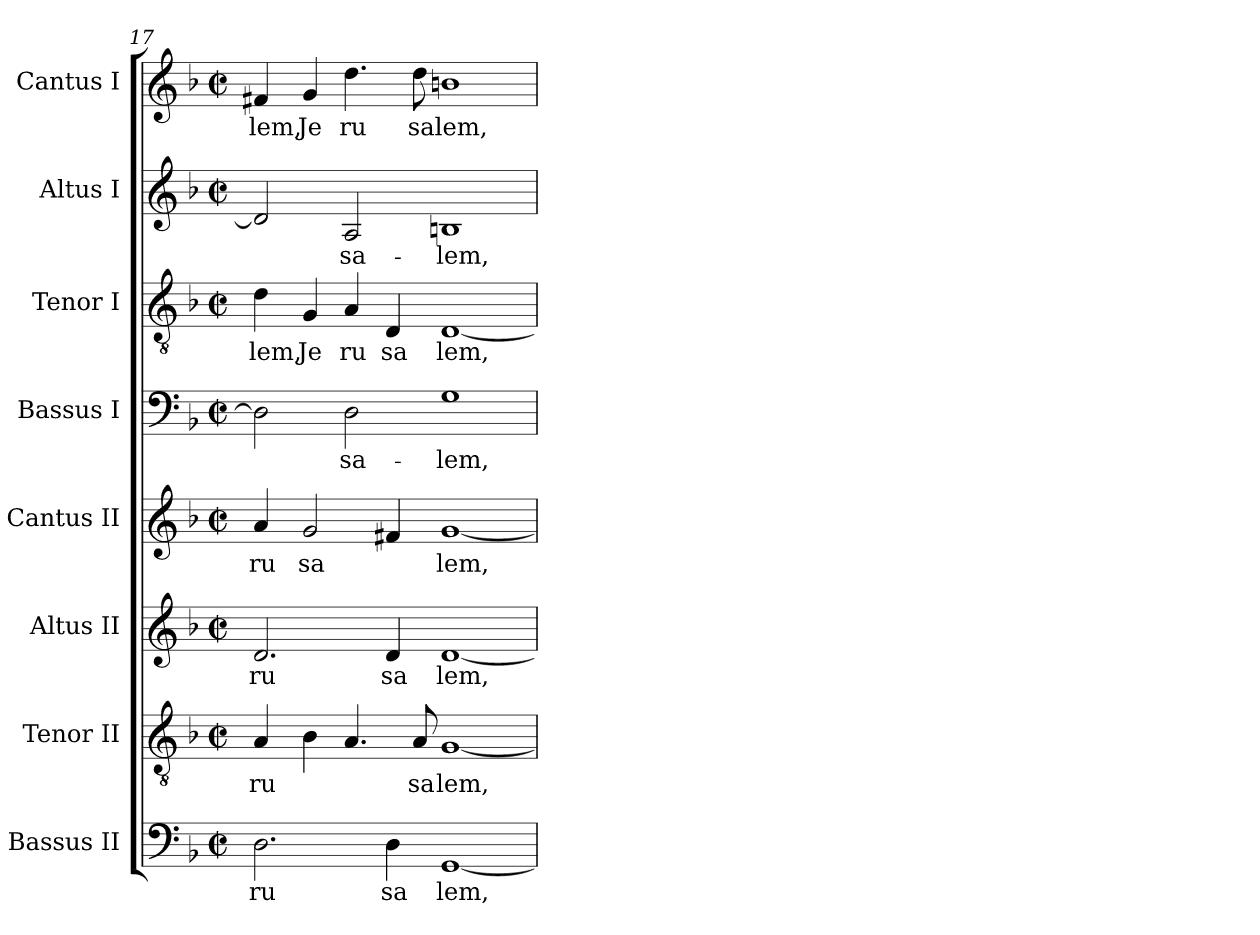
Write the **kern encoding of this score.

**kern	**text	**kern	**text	**kern	**text	**kern	**text	**kern	**text	**kern	**text	**kern	**text	**kern	**text
*part8	*part8	*part7	*part7	*part6	*part6	*part5	*part5	*part4	*part4	*part3	*part3	*part2	*part2	*part1	*part1
*staff8	*staff8	*staff7	*staff7	*staff6	*staff6	*staff5	*staff5	*staff4	*staff4	*staff3	*staff3	*staff2	*staff2	*staff1	*staff1
*I"Bassus II	*	*I"Tenor II	*	*I"Altus II	*	*I"Cantus II	*	*I"Bassus I	*	*I"Tenor I	*	*I"Altus I	*	*I"Cantus I	*
*clefF4	*	*clefGv2	*	*clefG2	*	*clefG2	*	*clefF4	*	*clefGv2	*	*clefG2	*	*clefG2	*
*k[b-]	*	*k[b-]	*	*k[b-]	*	*k[b-]	*	*k[b-]	*	*k[b-]	*	*k[b-]	*	*k[b-]	*
*F:	*	*F:	*	*F:	*	*F:	*	*F:	*	*F:	*	*F:	*	*F:	*
*M2/2	*	*M2/2	*	*M2/2	*	*M2/2	*	*M2/2	*	*M2/2	*	*M2/2	*	*M2/2	*
*met(c|)	*	*met(c|)	*	*met(c|)	*	*met(c|)	*	*met(c|)	*	*met(c|)	*	*met(c|)	*	*met(c|)	*
=17	=17	=17	=17	=17	=17	=17	=17	=17	=17	=17	=17	=17	=17	=17	=17
!	!LO:LY:b:cj	!	!LO:LY:b:cj	!	!LO:LY:b:cj	!	!LO:LY:b:cj	!	!	!	!LO:LY:b:cj	!	!	!	!LO:LY:b:cj
2.D\	ru	4A/	ru	2.d/	ru	4a/	ru	2D\]	.	4d\	lem,	2d/]	.	4f#X/	lem,
!	!	!	!	!	!	!	!LO:LY:b:cj	!	!	!	!LO:LY:b:cj	!	!	!	!LO:LY:b:cj
.	.	4B-\	.	.	.	2g/	sa	.	.	4G/	Je	.	.	4g/	Je
!	!	!	!	!	!	!	!	!	!LO:LY:b:cj	!	!LO:LY:b:cj	!	!LO:LY:b:cj	!	!LO:LY:b:cj
.	.	4.A/	.	.	.	.	.	2D\	-sa-	4A/	ru	2A/	-sa-	4.dd\	ru
!	!LO:LY:b:cj	!	!	!	!LO:LY:b:cj	!	!	!	!	!	!LO:LY:b:cj	!	!	!	!
4D\	sa	.	.	4d/	sa	4f#X/	.	.	.	4D/	sa	.	.	.	.
!	!	!	!LO:LY:b:cj	!	!	!	!	!	!	!	!	!	!	!	!LO:LY:b
.	.	8A/	sa	.	.	.	.	.	.	.	.	.	.	8dd\	salem,
!	!LO:LY:b	!	!LO:LY:b	!	!LO:LY:b	!	!LO:LY:b	!	!LO:LY:b:cj	!	!LO:LY:b	!	!LO:LY:b:cj	!	!
[<1GG	lem,	[<1G	lem,	[<1d	lem,	[<1g	lem,	1G	-lem,	[<1D	lem,	1Bn	-lem,	1bn	.
=	=	=	=	=	=	=	=	=	=	=	=	=	=	=	=
*-	*-	*-	*-	*-	*-	*-	*-	*-	*-	*-	*-	*-	*-	*-	*-
